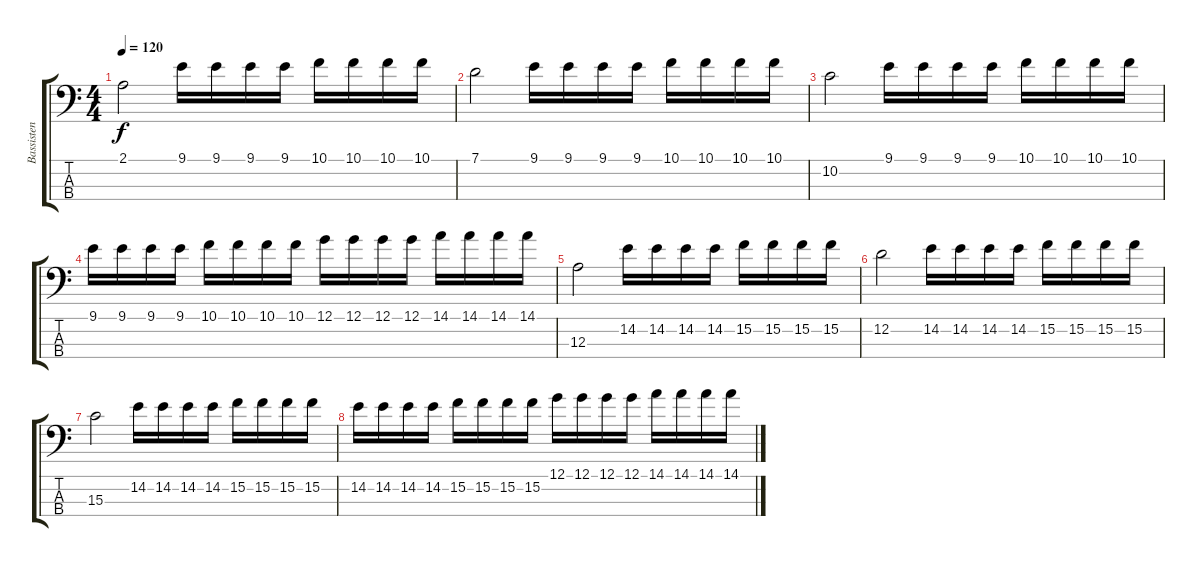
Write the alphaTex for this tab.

\track ("Bassisten " "Bassisten ") {instrument electricbassfinger}
\staff {score tabs}
\tuning (G2 D2 A1 E1) {hide}
\ts (4 4)
\tempo 120
\clef f4
\ks c
2.1.2{dy f} 9.1.16 9.1.16 9.1.16 9.1.16 10.1.16 10.1.16 10.1.16 10.1.16 |
7.1.2 9.1.16 9.1.16 9.1.16 9.1.16 10.1.16 10.1.16 10.1.16 10.1.16 |
10.2.2 9.1.16 9.1.16 9.1.16 9.1.16 10.1.16 10.1.16 10.1.16 10.1.16 |
9.1.16 9.1.16 9.1.16 9.1.16 10.1.16 10.1.16 10.1.16 10.1.16 12.1.16 12.1.16 12.1.16 12.1.16 14.1.16 14.1.16 14.1.16 14.1.16 |
12.3.2 14.2.16 14.2.16 14.2.16 14.2.16 15.2.16 15.2.16 15.2.16 15.2.16 |
12.2.2 14.2.16 14.2.16 14.2.16 14.2.16 15.2.16 15.2.16 15.2.16 15.2.16 |
15.3.2 14.2.16 14.2.16 14.2.16 14.2.16 15.2.16 15.2.16 15.2.16 15.2.16 |
14.2.16 14.2.16 14.2.16 14.2.16 15.2.16 15.2.16 15.2.16 15.2.16 12.1.16 12.1.16 12.1.16 12.1.16 14.1.16 14.1.16 14.1.16 14.1.16
